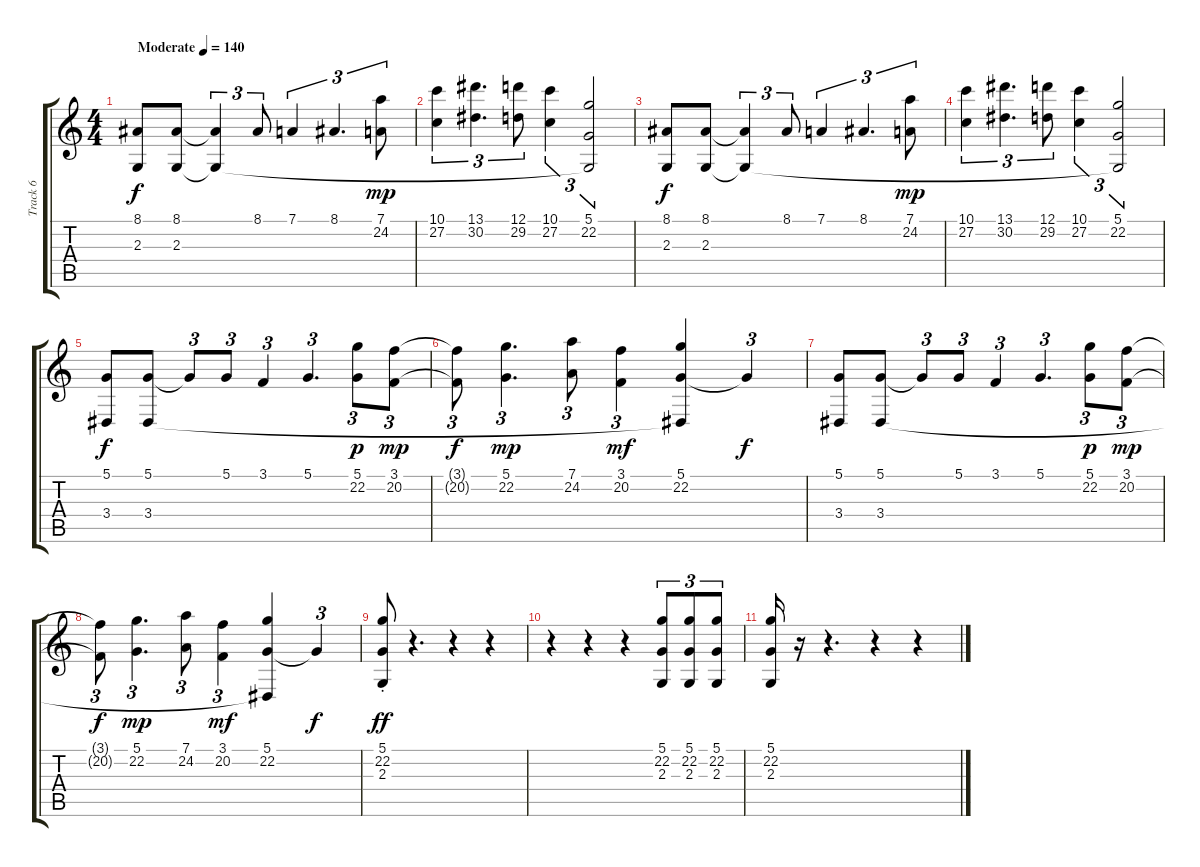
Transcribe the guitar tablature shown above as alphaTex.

\track ("Track 6" "Track 6") {instrument stringensemble1}
\staff {score tabs}
\tuning (D4 A3 F3 C3 G2 D2) {hide}
\ts (4 4)
\tempo (140 "Moderate")
\clef g2
\ks c
(8.1 2.3).8{dy f instrument stringensemble1} (8.1 2.3).8 (8.1{t} 2.3{t}).4{tu (3 2)} 8.1.8{tu (3 2)} 7.1.4{tu (3 2)} 8.1.4{d tu (3 2)} (7.1 24.2).8{tu (3 2) dy mp} |
(10.1 27.2).4{tu (3 2)} (13.1 30.2).4{d tu (3 2)} (12.1 29.2).8{tu (3 2)} (10.1 27.2).4{tu (3 2)} (5.1 22.2 2.3{t}).2{tu (3 2)} |
(8.1 2.3).8{dy f} (8.1 2.3).8 (8.1{t} 2.3{t}).4{tu (3 2)} 8.1.8{tu (3 2)} 7.1.4{tu (3 2)} 8.1.4{d tu (3 2)} (7.1 24.2).8{tu (3 2) dy mp} |
(10.1 27.2).4{tu (3 2)} (13.1 30.2).4{d tu (3 2)} (12.1 29.2).8{tu (3 2)} (10.1 27.2).4{tu (3 2)} (5.1 22.2 2.3{t}).2{tu (3 2)} |
(5.1 3.4).8{dy f} (5.1 3.4).8 5.1{t}.8{tu (3 2)} 5.1.8{tu (3 2)} 3.1.4{tu (3 2)} 5.1.4{d tu (3 2)} (5.1 22.2).8{tu (3 2) dy p} (3.1 20.2).8{tu (3 2) dy mp} |
(3.1{t} 20.2{t}).8{tu (3 2) dy f} (5.1 22.2).4{d tu (3 2) dy mp} (7.1 24.2).8{tu (3 2)} (3.1 20.2).4{tu (3 2) dy mf} (5.1 22.2 3.4{t}).4 5.1{t}.4{tu (3 2) dy f} |
(5.1 3.4).8 (5.1 3.4).8 5.1{t}.8{tu (3 2)} 5.1.8{tu (3 2)} 3.1.4{tu (3 2)} 5.1.4{d tu (3 2)} (5.1 22.2).8{tu (3 2) dy p} (3.1 20.2).8{tu (3 2) dy mp} |
(3.1{t} 20.2{t}).8{tu (3 2) dy f} (5.1 22.2).4{d tu (3 2) dy mp} (7.1 24.2).8{tu (3 2)} (3.1 20.2).4{tu (3 2) dy mf} (5.1 22.2 3.4{t}).4 5.1{t}.4{tu (3 2) dy f} |
(5.1{st} 22.2{st} 2.3{st}).8{dy ff} r.4{d} r.4 r.4 |
r.4 r.4 r.4 (5.1 22.2 2.3).8{tu (3 2)} (5.1 22.2 2.3).8{tu (3 2)} (5.1 22.2 2.3).8{tu (3 2)} |
(5.1 22.2 2.3).16 r.16 r.4{d} r.4 r.4
